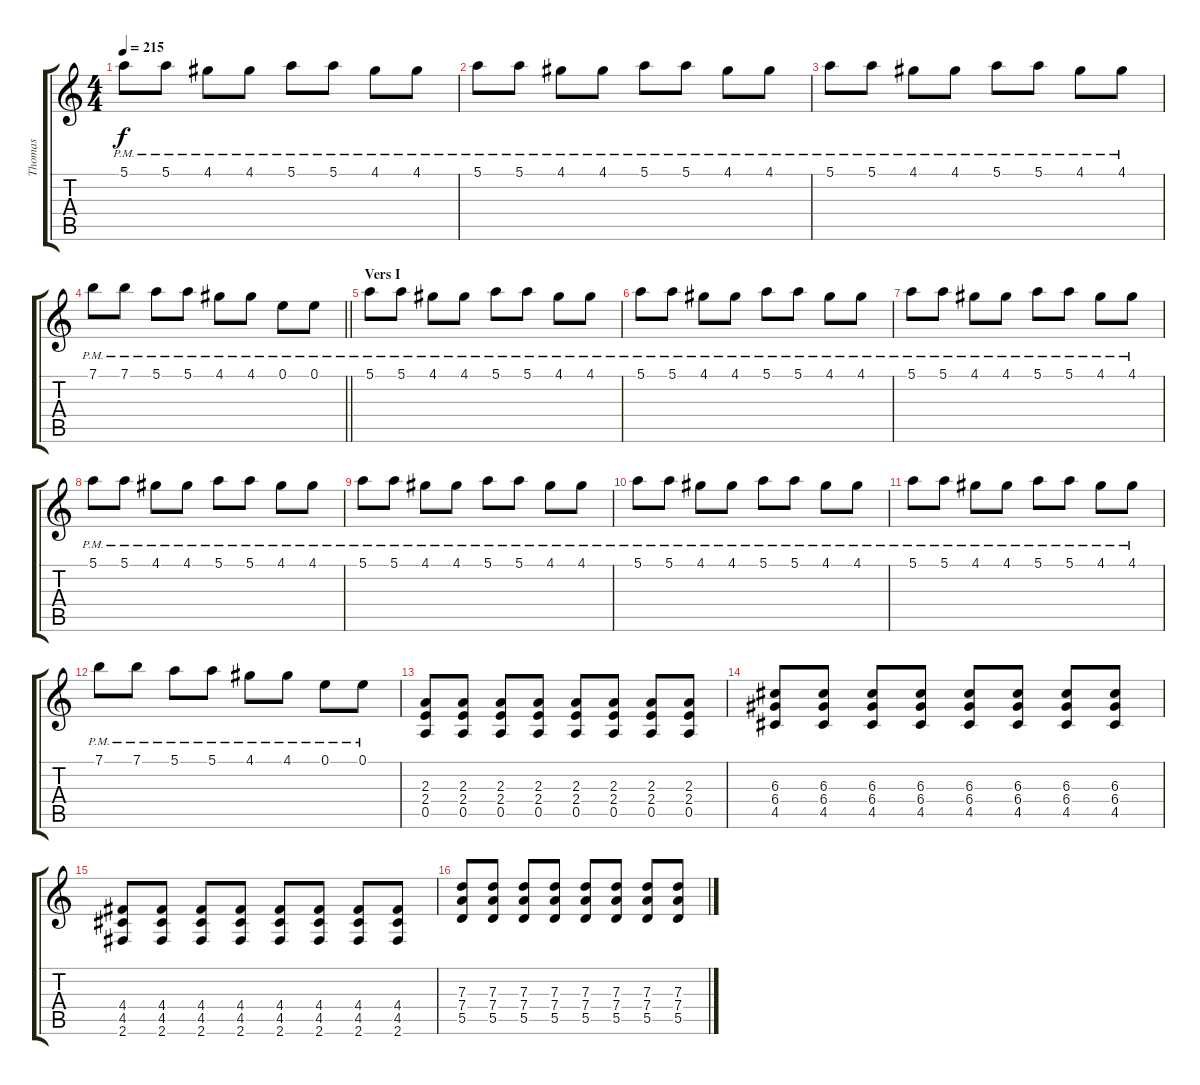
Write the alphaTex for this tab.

\track ("Thomas" "Thomas") {instrument overdrivenguitar}
\staff {score tabs}
\tuning (E4 B3 G3 D3 A2 E2) {hide}
\ts (4 4)
\tempo 215
\clef g2
\ks c
5.1{pm}.8{dy f} 5.1{pm}.8 4.1{pm}.8 4.1{pm}.8 5.1{pm}.8 5.1{pm}.8 4.1{pm}.8 4.1{pm}.8 |
5.1{pm}.8 5.1{pm}.8 4.1{pm}.8 4.1{pm}.8 5.1{pm}.8 5.1{pm}.8 4.1{pm}.8 4.1{pm}.8 |
5.1{pm}.8 5.1{pm}.8 4.1{pm}.8 4.1{pm}.8 5.1{pm}.8 5.1{pm}.8 4.1{pm}.8 4.1{pm}.8 |
\barLineRight lightlight
7.1{pm}.8 7.1{pm}.8 5.1{pm}.8 5.1{pm}.8 4.1{pm}.8 4.1{pm}.8 0.1{pm}.8 0.1{pm}.8 |
\section ("" "Vers I")
5.1{pm}.8 5.1{pm}.8 4.1{pm}.8 4.1{pm}.8 5.1{pm}.8 5.1{pm}.8 4.1{pm}.8 4.1{pm}.8 |
5.1{pm}.8 5.1{pm}.8 4.1{pm}.8 4.1{pm}.8 5.1{pm}.8 5.1{pm}.8 4.1{pm}.8 4.1{pm}.8 |
5.1{pm}.8 5.1{pm}.8 4.1{pm}.8 4.1{pm}.8 5.1{pm}.8 5.1{pm}.8 4.1{pm}.8 4.1{pm}.8 |
5.1{pm}.8 5.1{pm}.8 4.1{pm}.8 4.1{pm}.8 5.1{pm}.8 5.1{pm}.8 4.1{pm}.8 4.1{pm}.8 |
5.1{pm}.8 5.1{pm}.8 4.1{pm}.8 4.1{pm}.8 5.1{pm}.8 5.1{pm}.8 4.1{pm}.8 4.1{pm}.8 |
5.1{pm}.8 5.1{pm}.8 4.1{pm}.8 4.1{pm}.8 5.1{pm}.8 5.1{pm}.8 4.1{pm}.8 4.1{pm}.8 |
5.1{pm}.8 5.1{pm}.8 4.1{pm}.8 4.1{pm}.8 5.1{pm}.8 5.1{pm}.8 4.1{pm}.8 4.1{pm}.8 |
7.1{pm}.8 7.1{pm}.8 5.1{pm}.8 5.1{pm}.8 4.1{pm}.8 4.1{pm}.8 0.1{pm}.8 0.1{pm}.8 |
(2.3 2.4 0.5).8 (2.3 2.4 0.5).8 (2.3 2.4 0.5).8 (2.3 2.4 0.5).8 (2.3 2.4 0.5).8 (2.3 2.4 0.5).8 (2.3 2.4 0.5).8 (2.3 2.4 0.5).8 |
(6.3 6.4 4.5).8 (6.3 6.4 4.5).8 (6.3 6.4 4.5).8 (6.3 6.4 4.5).8 (6.3 6.4 4.5).8 (6.3 6.4 4.5).8 (6.3 6.4 4.5).8 (6.3 6.4 4.5).8 |
(4.4 4.5 2.6).8 (4.4 4.5 2.6).8 (4.4 4.5 2.6).8 (4.4 4.5 2.6).8 (4.4 4.5 2.6).8 (4.4 4.5 2.6).8 (4.4 4.5 2.6).8 (4.4 4.5 2.6).8 |
(7.3 7.4 5.5).8 (7.3 7.4 5.5).8 (7.3 7.4 5.5).8 (7.3 7.4 5.5).8 (7.3 7.4 5.5).8 (7.3 7.4 5.5).8 (7.3 7.4 5.5).8 (7.3 7.4 5.5).8
